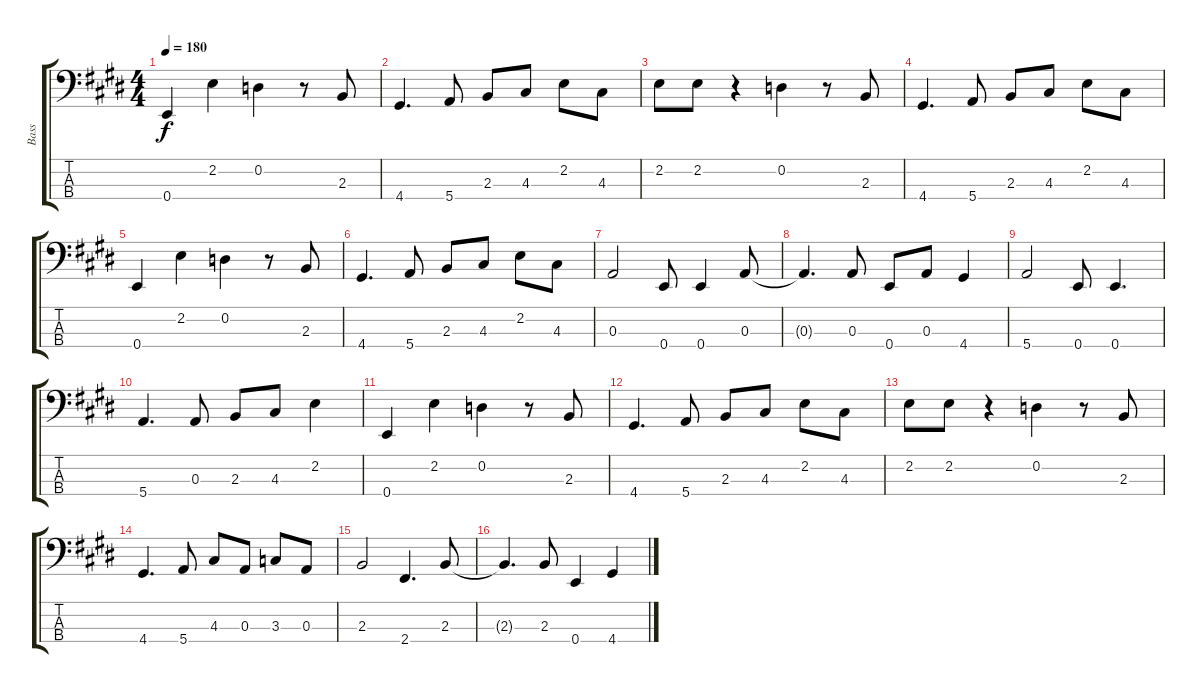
\track ("Bass" "Bass") {instrument electricbassfinger bank 163}
\staff {score tabs}
\tuning (G2 D2 A1 E1) {hide}
\ts (4 4)
\tempo 180
\clef f4
\ks e
0.4.4{dy f} 2.2.4 0.2.4 r.8 2.3.8 |
4.4.4{d} 5.4.8 2.3.8 4.3.8 2.2.8 4.3.8 |
2.2.8 2.2.8 r.4 0.2.4 r.8 2.3.8 |
4.4.4{d} 5.4.8 2.3.8 4.3.8 2.2.8 4.3.8 |
0.4.4 2.2.4 0.2.4 r.8 2.3.8 |
4.4.4{d} 5.4.8 2.3.8 4.3.8 2.2.8 4.3.8 |
0.3.2 0.4.8 0.4.4 0.3.8 |
0.3{t}.4{d} 0.3.8 0.4.8 0.3.8 4.4.4 |
5.4.2 0.4.8 0.4.4{d} |
5.4.4{d} 0.3.8 2.3.8 4.3.8 2.2.4 |
0.4.4 2.2.4 0.2.4 r.8 2.3.8 |
4.4.4{d} 5.4.8 2.3.8 4.3.8 2.2.8 4.3.8 |
2.2.8 2.2.8 r.4 0.2.4 r.8 2.3.8 |
4.4.4{d} 5.4.8 4.3.8 0.3.8 3.3.8 0.3.8 |
2.3.2 2.4.4{d} 2.3.8 |
2.3{t}.4{d} 2.3.8 0.4.4 4.4.4
